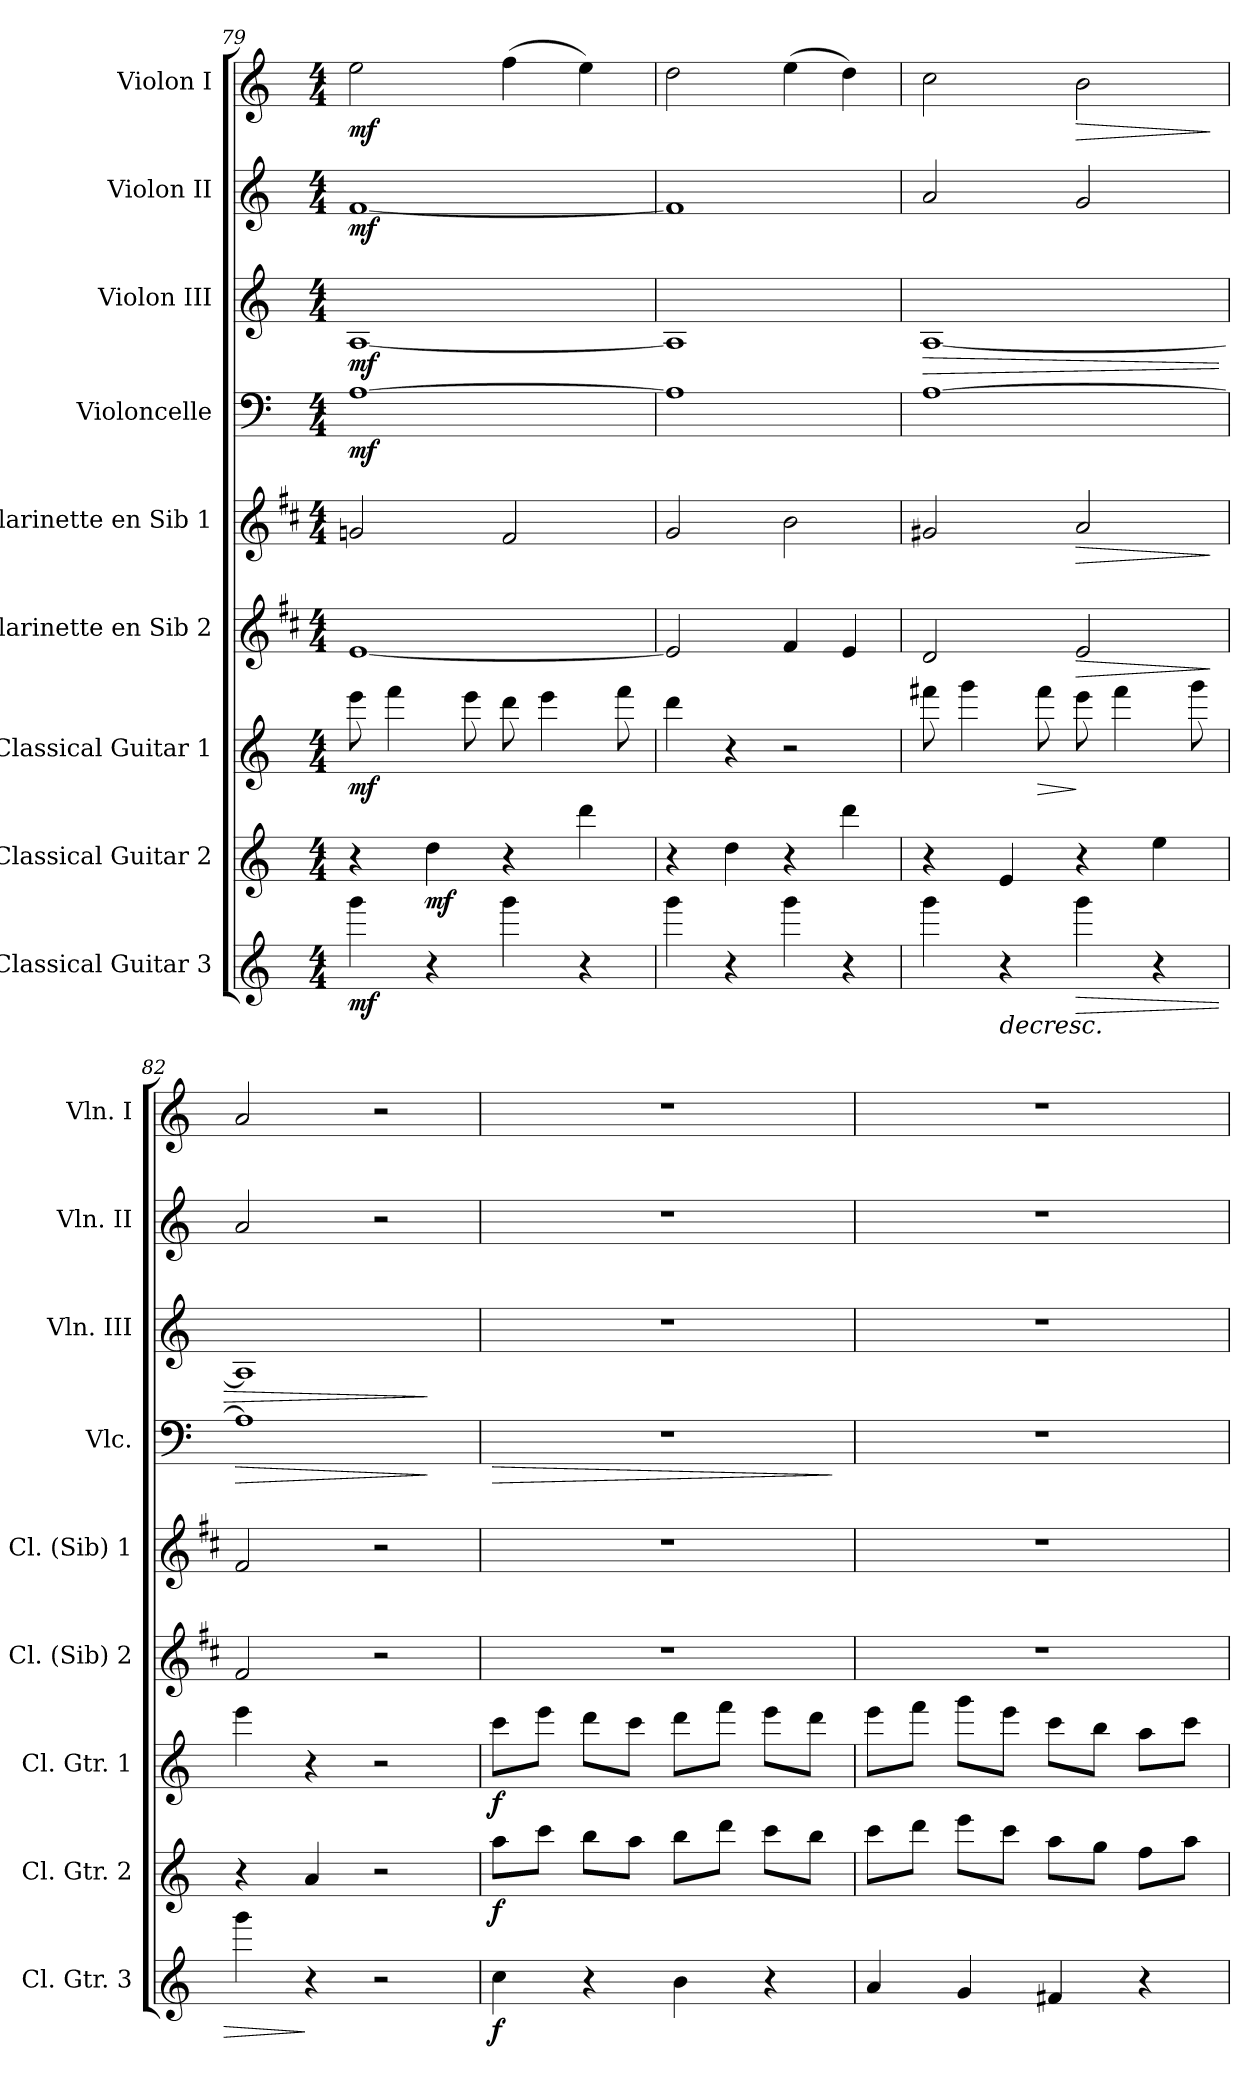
**kern	**dynam	**kern	**dynam	**kern	**dynam	**kern	**dynam	**kern	**dynam	**kern	**dynam	**kern	**dynam	**kern	**dynam	**kern	**dynam
*part9	*part9	*part8	*part8	*part7	*part7	*part6	*part6	*part5	*part5	*part4	*part4	*part3	*part3	*part2	*part2	*part1	*part1
*staff9	*staff9	*staff8	*staff8	*staff7	*staff7	*staff6	*staff6	*staff5	*staff5	*staff4	*staff4	*staff3	*staff3	*staff2	*staff2	*staff1	*staff1
*I"Classical Guitar 3	*	*I"Classical Guitar 2	*	*I"Classical Guitar 1	*	*I"Clarinette en Sib 2	*	*I"Clarinette en Sib 1	*	*I"Violoncelle	*	*I"Violon III	*	*I"Violon II	*	*I"Violon I	*
*I'Cl. Gtr. 3	*	*I'Cl. Gtr. 2	*	*I'Cl. Gtr. 1	*	*I'Cl. (Sib) 2	*	*I'Cl. (Sib) 1	*	*I'Vlc.	*	*I'Vln. III	*	*I'Vln. II	*	*I'Vln. I	*
!!LO:PB:g=z
*clefG2	*	*clefG2	*	*clefG2	*	*clefG2	*	*clefG2	*	*clefF4	*	*clefG2	*	*clefG2	*	*clefG2	*
*ITrd7c12	*	*ITrd7c12	*	*ITrd7c12	*	*ITrd1c2	*	*ITrd1c2	*	*	*	*	*	*	*	*	*
*k[]	*	*k[]	*	*k[]	*	*k[]	*	*k[]	*	*k[]	*	*k[]	*	*k[]	*	*k[]	*
*C:	*	*C:	*	*C:	*	*C:	*	*C:	*	*C:	*	*C:	*	*C:	*	*C:	*
*M4/4	*	*M4/4	*	*M4/4	*	*M4/4	*	*M4/4	*	*M4/4	*	*M4/4	*	*M4/4	*	*M4/4	*
=79	=79	=79	=79	=79	=79	=79	=79	=79	=79	=79	=79	=79	=79	=79	=79	=79	=79
!	!LO:DY:b	!	!	!	!LO:DY:b	!	!	!	!	!	!LO:DY:b	!	!LO:DY:b	!	!LO:DY:b	!	!LO:DY:b
4gg\	mf	4r	.	8ee\	mf	[1d	.	2fn/	.	[1A	mf	[1A	mf	[1f	mf	2ee\	mf
.	.	.	.	4ff\	.	.	.	.	.	.	.	.	.	.	.	.	.
!	!	!	!LO:DY:b	!	!	!	!	!	!	!	!	!	!	!	!	!	!
4r	.	4d>\	mf	.	.	.	.	.	.	.	.	.	.	.	.	.	.
.	.	.	.	8ee\	.	.	.	.	.	.	.	.	.	.	.	.	.
4gg\	.	4r	.	8dd\	.	.	.	2e/	.	.	.	.	.	.	.	(>4ff\	.
.	.	.	.	4ee\	.	.	.	.	.	.	.	.	.	.	.	.	.
4r	.	4dd>\	.	.	.	.	.	.	.	.	.	.	.	.	.	4ee\)	.
.	.	.	.	8ff\	.	.	.	.	.	.	.	.	.	.	.	.	.
=80	=80	=80	=80	=80	=80	=80	=80	=80	=80	=80	=80	=80	=80	=80	=80	=80	=80
4gg\	.	4r	.	4dd\	.	2d/]	.	2f/	.	1A]	.	1A]	.	1f]	.	2dd\	.
4r	.	4d>\	.	4r	.	.	.	.	.	.	.	.	.	.	.	.	.
4gg\	.	4r	.	2r	.	4e/	.	2a\	.	.	.	.	.	.	.	(>4ee\	.
4r	.	4dd>\	.	.	.	4d/	.	.	.	.	.	.	.	.	.	4dd\)	.
=81	=81	=81	=81	=81	=81	=81	=81	=81	=81	=81	=81	=81	=81	=81	=81	=81	=81
!	!	!	!	!	!	!	!	!	!	!	!	!	!LO:HP:b	!	!	!	!
4gg\	.	4r	.	8ff#X\	.	2c/	.	2f#X/	.	[1A	.	[1A	>	2a/	.	2cc\	.
.	.	.	.	4gg\	.	.	.	.	.	.	.	.	.	.	.	.	.
!	!LO:HP:b	!	!	!	!	!	!	!	!	!	!	!	!	!	!	!	!
4r	>	4E</	.	.	.	.	.	.	.	.	.	.	.	.	.	.	.
!	!	!	!	!	!LO:HP:b	!	!	!	!	!	!	!	!	!	!	!	!
.	.	.	.	8ff#\	>	.	.	.	.	.	.	.	.	.	.	.	.
!	!LO:HP:b	!	!	!	!	!	!LO:HP:b	!	!LO:HP:b	!	!	!	!	!	!	!	!LO:HP:b
4gg\	>	4r	.	8ee\	]	2d/	>	2g/	>	.	.	.	.	2g/	.	2b\	>
.	.	.	.	4ff#\	.	.	.	.	.	.	.	.	.	.	.	.	.
4r	.	4e>\	.	.	.	.	.	.	.	.	.	.	.	.	.	.	.
.	.	.	.	8gg\	.	.	.	.	.	.	.	.	.	.	.	.	.
.	.	.	.	.	.	.	]	.	]	.	.	.	.	.	.	.	]
=82	=82	=82	=82	=82	=82	=82	=82	=82	=82	=82	=82	=82	=82	=82	=82	=82	=82
!	!	!	!	!	!	!	!	!	!	!	!LO:HP:b	!	!	!	!	!	!
4gg\	.	4r	.	4ee\	.	2e/	.	2e/	.	1A]	>	1A]	.	2a/	.	2a/	.
4r	] ]	4A</	.	4r	.	.	.	.	.	.	.	.	.	.	.	.	.
2r	.	2r	.	2r	.	2r	.	2r	.	.	.	.	.	2r	.	2r	.
.	.	.	.	.	.	.	.	.	.	.	]	.	]	.	.	.	.
=83	=83	=83	=83	=83	=83	=83	=83	=83	=83	=83	=83	=83	=83	=83	=83	=83	=83
!	!LO:DY:b	!	!LO:DY:b	!	!LO:DY:b	!	!	!	!	!	!LO:HP:b	!	!	!	!	!	!
4c\	f	8a\L	f	8cc\L	f	1r	.	1r	.	1r	>	1r	.	1r	.	1r	.
.	.	8cc\J	.	8ee\J	.	.	.	.	.	.	.	.	.	.	.	.	.
4r	.	8b\L	.	8dd\L	.	.	.	.	.	.	.	.	.	.	.	.	.
.	.	8a\J	.	8cc\J	.	.	.	.	.	.	.	.	.	.	.	.	.
4B\	.	8b\L	.	8dd\L	.	.	.	.	.	.	.	.	.	.	.	.	.
.	.	8dd\J	.	8ff\J	.	.	.	.	.	.	.	.	.	.	.	.	.
4r	.	8cc\L	.	8ee\L	.	.	.	.	.	.	.	.	.	.	.	.	.
.	.	8b\J	.	8dd\J	.	.	.	.	.	.	.	.	.	.	.	.	.
.	.	.	.	.	.	.	.	.	.	.	]	.	.	.	.	.	.
=84	=84	=84	=84	=84	=84	=84	=84	=84	=84	=84	=84	=84	=84	=84	=84	=84	=84
4A/	.	8cc\L	.	8ee\L	.	1r	.	1r	.	1r	.	1r	.	1r	.	1r	.
.	.	8dd\J	.	8ff\J	.	.	.	.	.	.	.	.	.	.	.	.	.
4G/	.	8ee\L	.	8gg\L	.	.	.	.	.	.	.	.	.	.	.	.	.
.	.	8cc\J	.	8ee\J	.	.	.	.	.	.	.	.	.	.	.	.	.
4F#X/	.	8a\L	.	8cc\L	.	.	.	.	.	.	.	.	.	.	.	.	.
.	.	8g\J	.	8b\J	.	.	.	.	.	.	.	.	.	.	.	.	.
4r	.	8f\L	.	8a\L	.	.	.	.	.	.	.	.	.	.	.	.	.
.	.	8a\J	.	8cc\J	.	.	.	.	.	.	.	.	.	.	.	.	.
=	=	=	=	=	=	=	=	=	=	=	=	=	=	=	=	=	=
*-	*-	*-	*-	*-	*-	*-	*-	*-	*-	*-	*-	*-	*-	*-	*-	*-	*-
